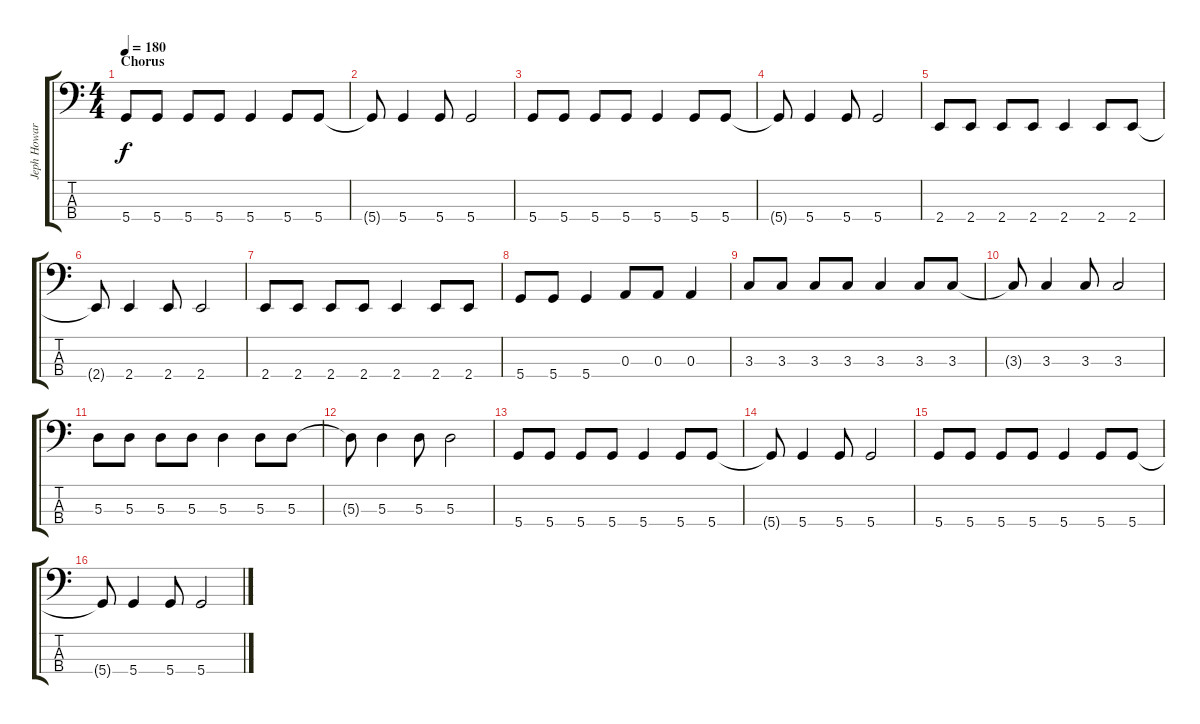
\track ("Jeph Howard" "Jeph Howar") {instrument electricbasspick}
\staff {score tabs}
\tuning (G2 D2 A1 D1) {hide}
\ts (4 4)
\section ("" "Chorus")
\tempo 180
\clef f4
\ks c
5.4.8{dy f} 5.4.8 5.4.8 5.4.8 5.4.4 5.4.8 5.4.8 |
5.4{t}.8 5.4.4 5.4.8 5.4.2 |
5.4.8 5.4.8 5.4.8 5.4.8 5.4.4 5.4.8 5.4.8 |
5.4{t}.8 5.4.4 5.4.8 5.4.2 |
2.4.8 2.4.8 2.4.8 2.4.8 2.4.4 2.4.8 2.4.8 |
2.4{t}.8 2.4.4 2.4.8 2.4.2 |
2.4.8 2.4.8 2.4.8 2.4.8 2.4.4 2.4.8 2.4.8 |
5.4.8 5.4.8 5.4.4 0.3.8 0.3.8 0.3.4 |
3.3.8 3.3.8 3.3.8 3.3.8 3.3.4 3.3.8 3.3.8 |
3.3{t}.8 3.3.4 3.3.8 3.3.2 |
5.3.8 5.3.8 5.3.8 5.3.8 5.3.4 5.3.8 5.3.8 |
5.3{t}.8 5.3.4 5.3.8 5.3.2 |
5.4.8 5.4.8 5.4.8 5.4.8 5.4.4 5.4.8 5.4.8 |
5.4{t}.8 5.4.4 5.4.8 5.4.2 |
5.4.8 5.4.8 5.4.8 5.4.8 5.4.4 5.4.8 5.4.8 |
5.4{t}.8 5.4.4 5.4.8 5.4.2
